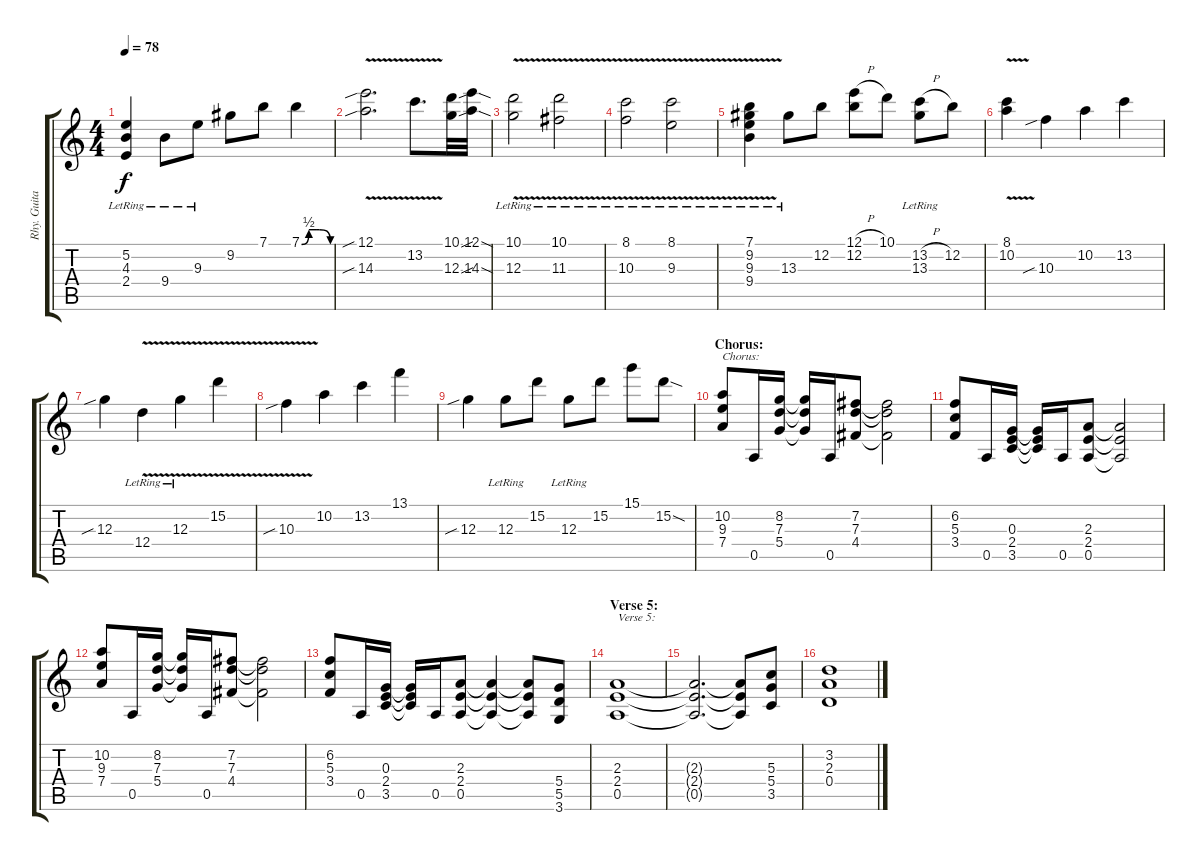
\track ("Rhy. Guitar 1" "Rhy. Guita") {instrument distortionguitar}
\staff {score tabs}
\tuning (E4 B3 G3 D3 A2 E2) {hide}
\ts (4 4)
\tempo 78
\clef g2
\ks c
(5.2 4.3{lr} 2.4{lr}).4{dy f} 9.4{lr}.8 9.3{lr}.8 9.2.8 7.1.8 7.1{be (custom 0 0 15 2 30 2 37 2 60 0)}.4 |
(12.1{v sib} 14.3{sib}).2{d} 13.2{v}.8{d} (10.1{sou} 12.3{sou}).32 (12.1{sod} 14.3{sod}).32 |
(10.1 12.3{v lr}).2 (10.1 11.3{v lr}).2 |
(8.1 10.3{v lr}).2 (8.1 9.3{v lr}).2 |
(7.1 9.2{v} 9.3{lr} 9.4{lr}).4 13.3{lr}.8 12.2.8 (12.1{h} 12.2).8 10.1.8 (13.2{h} 13.3{lr}).8 12.2.8 |
(8.1 10.2{v}).4 10.3{sib}.4 10.2.4 13.2.4 |
12.3{sib}.4 12.4{v lr}.4 12.3{v lr}.4 15.2{v}.4 |
10.3{v sib}.4 10.2.4 13.2.4 13.1.4 |
12.3{sib}.4 12.3{lr}.8 15.2.8 12.3{lr}.8 15.2.8 15.1.8 15.2{sod}.8 |
\section ("" "Chorus:")
(10.2 9.3 7.4).8{txt "Chorus:"} 0.5.16 (8.2 7.3 5.4).16 (8.2{t} 7.3{t} 5.4{t}).16 0.5.16 (7.2 7.3 4.4).8 (7.2{t} 7.3{t} 4.4{t}).2 |
(6.2 5.3 3.4).8 0.5.16 (0.3 2.4 3.5).16 (0.3{t} 2.4{t} 3.5{t}).16 0.5.16 (2.3 2.4 0.5).8 (2.3{t} 2.4{t} 0.5{t}).2 |
(10.2 9.3 7.4).8 0.5.16 (8.2 7.3 5.4).16 (8.2{t} 7.3{t} 5.4{t}).16 0.5.16 (7.2 7.3 4.4).8 (7.2{t} 7.3{t} 4.4{t}).2 |
(6.2 5.3 3.4).8 0.5.16 (0.3 2.4 3.5).16 (0.3{t} 2.4{t} 3.5{t}).16 0.5.16 (2.3 2.4 0.5).8 (2.3{t} 2.4{t} 0.5{t}).4 (2.3{t} 2.4{t} 0.5{t}).8 (5.4 5.5 3.6).8 |
\section ("" "Verse 5:")
(2.3 2.4 0.5).1{txt "Verse 5:"} |
(2.3{t} 2.4{t} 0.5{t}).2{d} (2.3{t} 2.4{t} 0.5{t}).8 (5.3 5.4 3.5).8 |
(3.2 2.3 0.4).1
